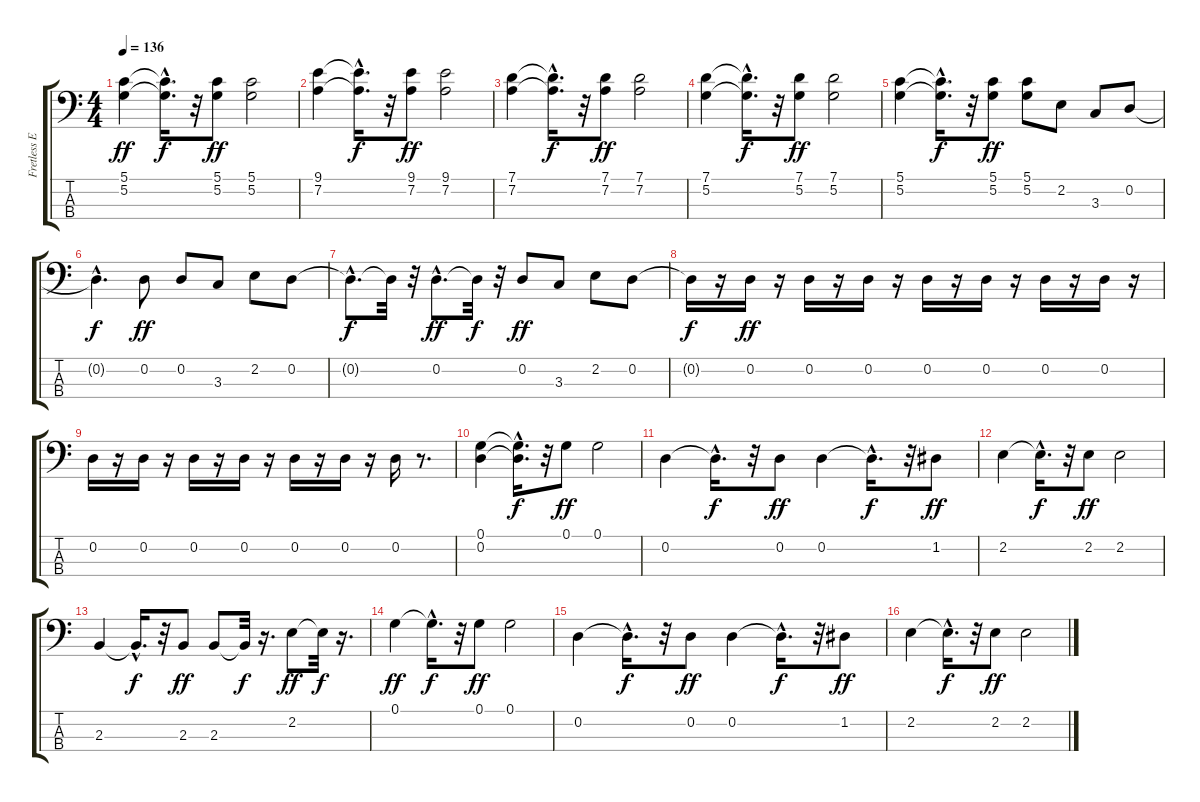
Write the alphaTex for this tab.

\track ("Fretless E. Bass" "Fretless E") {instrument fretlessbass}
\staff {score tabs}
\tuning (G2 D2 A1 E1) {hide}
\ts (4 4)
\tempo 136
\clef f4
\ks c
(5.1 5.2).4{dy ff} (5.1{hac t} 5.2{hac t}).16{d dy f} r.32 (5.1 5.2).8{dy ff} (5.1 5.2).2 |
(9.1 7.2).4 (9.1{hac t} 7.2{hac t}).16{d dy f} r.32 (9.1 7.2).8{dy ff} (9.1 7.2).2 |
(7.1 7.2).4 (7.1{hac t} 7.2{hac t}).16{d dy f} r.32 (7.1 7.2).8{dy ff} (7.1 7.2).2 |
(7.1 5.2).4 (7.1{hac t} 5.2{hac t}).16{d dy f} r.32 (7.1 5.2).8{dy ff} (7.1 5.2).2 |
(5.1 5.2).4 (5.1{hac t} 5.2{hac t}).16{d dy f} r.32 (5.1 5.2).8{dy ff} (5.1 5.2).8 2.2.8 3.3.8 0.2.8 |
0.2{hac t}.4{d dy f} 0.2.8{dy ff} 0.2.8 3.3.8 2.2.8 0.2.8 |
0.2{hac t}.8{d dy f} 0.2{t}.32 r.32 0.2{hac}.8{d dy ff} 0.2{t}.32{dy f} r.32 0.2.8{dy ff} 3.3.8 2.2.8 0.2.8 |
0.2{t}.16{dy f} r.16 0.2.16{dy ff} r.16 0.2.16 r.16 0.2.16 r.16 0.2.16 r.16 0.2.16 r.16 0.2.16 r.16 0.2.16 r.16 |
0.2.16 r.16 0.2.16 r.16 0.2.16 r.16 0.2.16 r.16 0.2.16 r.16 0.2.16 r.16 0.2.16 r.8{d} |
(0.1 0.2).4 (0.1{hac t} 0.2{hac t}).16{d dy f} r.32 0.1.8{dy ff} 0.1.2 |
0.2.4 0.2{hac t}.16{d dy f} r.32 0.2.8{dy ff} 0.2.4 0.2{hac t}.16{d dy f} r.32 1.2.8{dy ff} |
2.2.4 2.2{hac t}.16{d dy f} r.32 2.2.8{dy ff} 2.2.2 |
2.3.4 2.3{hac t}.16{d dy f} r.32 2.3.8{dy ff} 2.3.8 2.3{t}.32{dy f} r.16{d} 2.2.8{dy ff} 2.2{t}.32{dy f} r.16{d} |
0.1.4{dy ff} 0.1{hac t}.16{d dy f} r.32 0.1.8{dy ff} 0.1.2 |
0.2.4 0.2{hac t}.16{d dy f} r.32 0.2.8{dy ff} 0.2.4 0.2{hac t}.16{d dy f} r.32 1.2.8{dy ff} |
2.2.4 2.2{hac t}.16{d dy f} r.32 2.2.8{dy ff} 2.2.2
